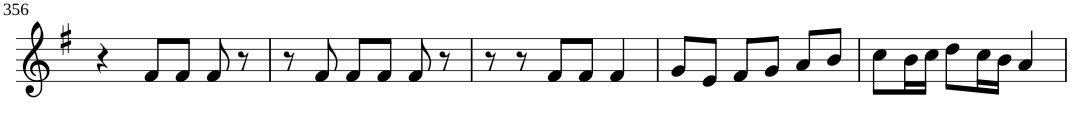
**kern
*part1
*staff1
*I"Violin
!!LO:PB:g=z
*clefG2
*k[f#]
*G:
*M3/4
=356
4r
8f#/L
8f#/J
8f#/
8r
=357
8r
8f#/
8f#/L
8f#/J
8f#/
8r
=358
8r
8r
8f#/L
8f#/J
4f#/
=359
8g/L
8e/J
8f#/L
8g/J
8a/L
8b/J
=360
8cc\L
16b\L
16cc\JJ
8dd\L
16cc\L
16b\JJ
4a/
=
*-
